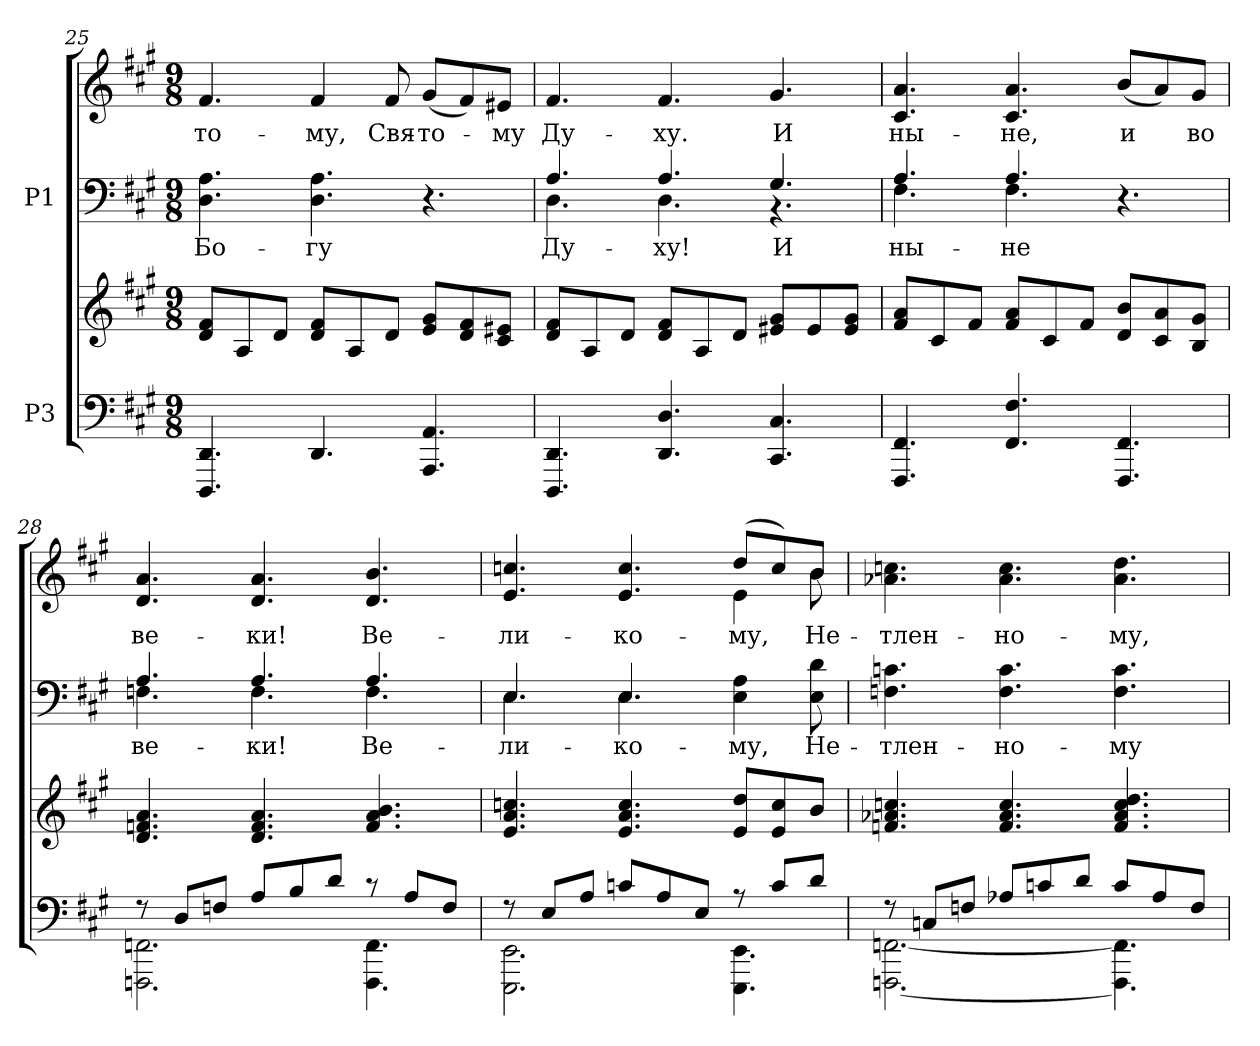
**kern	**kern	**kern	**text	**kern	**text
*part2	*part2	*part1	*part1	*part1	*part1
*staff4	*staff3	*staff2	*staff2	*staff1	*staff1
*I"P3	*	*I"P1	*	*	*
*clefF4	*clefG2	*clefF4	*	*clefG2	*
*k[f#c#g#]	*k[f#c#g#]	*k[f#c#g#]	*	*k[f#c#g#]	*
*A:	*A:	*A:	*	*A:	*
*M9/8	*M9/8	*M9/8	*	*M9/8	*
=25	=25	=25	=25	=25	=25
!	!	!	!LO:LY:a:color=#000000	!	!
!	!	!	!	!	!LO:LY:b:color=#000000
4.DDDi/ 4.DDi	8di/ 8f#iL	4.Di\ 4.Ai	Бо-	4.f#i/	-то-
.	8Ai/	.	.	.	.
.	8di/J	.	.	.	.
!	!	!	!LO:LY:a:color=#000000	!	!
!	!	!	!	!	!LO:LY:b:color=#000000
4.DDi/	8di/ 8f#iL	4.Di\ 4.Ai	-гу	4f#i/	-му,
.	8Ai/	.	.	.	.
!	!	!	!	!	!LO:LY:b:color=#000000
.	8di/J	.	.	8f#i/	Свя-
!	!	!	!	!	!LO:LY:b:color=#000000
4.AAAi/ 4.AAi	8ei/ 8g#iL	4.r	.	(8g#i/L	-то-
.	8di/ 8f#i	.	.	8f#i/)	.
!	!	!	!	!	!LO:LY:b:color=#000000
.	8c#i/ 8e#XiJ	.	.	8e#Xi/J	-му
!!LO:LB:g=z
=26	=26	=26	=26	=26	=26
!	!	!	!LO:LY:a:color=#000000	!	!
*	*	*^	*	*	*
!	!	!	!	!	!	!LO:LY:b:color=#000000
4.DDDi/ 4.DDi	8di/ 8f#iL	4.Ai/	4.Di\	Ду-	4.f#i/	Ду-
.	8Ai/	.	.	.	.	.
.	8di/J	.	.	.	.	.
!	!	!	!	!LO:LY:a:color=#000000	!	!
!	!	!	!	!	!	!LO:LY:b:color=#000000
4.DDi/ 4.Di	8di/ 8f#iL	4.Ai/	4.Di\	-ху!	4.f#i/	-ху.
.	8Ai/	.	.	.	.	.
.	8di/J	.	.	.	.	.
!	!	!	!	!LO:LY:a:color=#000000	!	!
!	!	!	!	!	!	!LO:LY:b:color=#000000
4.CC#i/ 4.C#i	8e#Xi/ 8g#iL	4.G#i/	4.r	И	4.g#i/	И
.	8e#i/	.	.	.	.	.
.	8e#i/ 8g#iJ	.	.	.	.	.
=27	=27	=27	=27	=27	=27	=27
!	!	!	!	!LO:LY:a:color=#000000	!	!
!	!	!	!	!	!	!LO:LY:b:color=#000000
4.FFF#i/ 4.FF#i	8f#i/ 8aiL	4.Ai/	4.F#i\	ны-	4.c#i/ 4.ai	ны-
.	8c#i/	.	.	.	.	.
.	8f#i/J	.	.	.	.	.
!	!	!	!	!LO:LY:a:color=#000000	!	!
!	!	!	!	!	!	!LO:LY:b:color=#000000
4.FF#i/ 4.F#i	8f#i/ 8aiL	4.Ai/	4.F#i\	-не	4.c#i/ 4.ai	-не,
.	8c#i/	.	.	.	.	.
.	8f#i/J	.	.	.	.	.
!	!	!	!	!	!	!LO:LY:b:color=#000000
4.FFF#i/ 4.FF#i	8di/ 8biL	4.r	4.ryy	.	(8bi/L	и
.	8c#i/ 8ai	.	.	.	8ai/)	.
!	!	!	!	!	!	!LO:LY:b:color=#000000
.	8Bi/ 8g#iJ	.	.	.	8g#i/J	во
=28	=28	=28	=28	=28	=28	=28
*^	*	*	*	*	*	*
!	!	!	!	!	!LO:LY:a:color=#000000	!	!
!	!	!	!	!	!	!	!LO:LY:b:color=#000000
8r	2.FFFni\ 2.FFni	4.di/ 4.fni 4.ai	4.Ai/	4.Fni\	ве-	4.di/ 4.ai	ве-
8Di/L	.	.	.	.	.	.	.
8Fni/J	.	.	.	.	.	.	.
!	!	!	!	!	!LO:LY:a:color=#000000	!	!
!	!	!	!	!	!	!	!LO:LY:b:color=#000000
8Ai/L	.	4.di/ 4.fi 4.ai	4.Ai/	4.Fi\	-ки!	4.di/ 4.ai	-ки!
8Bi/	.	.	.	.	.	.	.
8di/J	.	.	.	.	.	.	.
!	!	!	!	!	!LO:LY:a:color=#000000	!	!
!	!	!	!	!	!	!	!LO:LY:b:color=#000000
8r	4.FFFi\ 4.FFi	4.fi/ 4.ai 4.bi	4.Ai/	4.Fi\	Ве-	4.di/ 4.bi	Ве-
8Ai/L	.	.	.	.	.	.	.
8Fi/J	.	.	.	.	.	.	.
=29	=29	=29	=29	=29	=29	=29	=29
!	!	!	!	!	!LO:LY:a:color=#000000	!	!
!	!	!	!	!	!	!	!LO:LY:b:color=#000000
*	*	*	*	*	*	*^	*
8r	2.EEEi\ 2.EEi	4.ei/ 4.ai 4.ccni	4.Ei/	4.Ei\	-ли-	4.ei/ 4.ccni	2.ryy	-ли-
8Ei/L	.	.	.	.	.	.	.	.
8Ai/J	.	.	.	.	.	.	.	.
!	!	!	!	!	!LO:LY:a:color=#000000	!	!	!
!	!	!	!	!	!	!	!	!LO:LY:b:color=#000000
8cni/L	.	4.ei/ 4.ai 4.cci	4.Ei/	4.Ei\	-ко-	4.ei/ 4.cci	.	-ко-
8Ai/	.	.	.	.	.	.	.	.
8Ei/J	.	.	.	.	.	.	.	.
!	!	!	!	!	!LO:LY:a:color=#000000	!	!	!
!	!	!	!	!	!	!	!	!LO:LY:b:color=#000000
8r	4.EEEi\ 4.EEi	8ei/ 8ddiL	4Ei\ 4Ai	4.ryy	-му,	(8ddi/L	4ei\	-му,
8ci/L	.	8ei/ 8cci	.	.	.	8cci/)	.	.
!	!	!	!	!	!LO:LY:a:color=#000000	!	!	!
!	!	!	!	!	!	!	!	!LO:LY:b:color=#000000
8di/J	.	8bi/J	8Ei\ 8di	.	Не-	8bi/J	8bi\	Не-
*	*	*	*v	*v	*	*	*	*
*	*	*	*	*	*v	*v	*
!!LO:LB:g=z
=30	=30	=30	=30	=30	=30	=30
*	*	*	*	*	*^	*
!	!	!	!	!LO:LY:a:color=#000000	!	!	!
*	*	*	*	*	*v	*v	*
*	*	*	*	*	*^	*
!	!	!	!	!	!	!	!LO:LY:b:color=#000000
*	*	*	*	*	*v	*v	*
8r	[<2.FFFni\ [<2.FFni	4.fni/ 4.a-Xi 4.ccni	4.Fni\ 4.cni	-тлен-	4.a-Xi\ 4.ccni	-тлен-
8Cni/L	.	.	.	.	.	.
8Fni/J	.	.	.	.	.	.
!	!	!	!	!LO:LY:a:color=#000000	!	!
!	!	!	!	!	!	!LO:LY:b:color=#000000
8A-Xi/L	.	4.fi/ 4.a-i 4.cci	4.Fi\ 4.ci	-но-	4.a-i\ 4.cci	-но-
8cni/	.	.	.	.	.	.
8di/J	.	.	.	.	.	.
!	!	!	!	!LO:LY:a:color=#000000	!	!
!	!	!	!	!	!	!LO:LY:b:color=#000000
8ci/L	4.FFFi\] 4.FFi]	4.fi/ 4.a-i 4.cci 4.ddi	4.Fi\ 4.ci	-му	4.a-i\ 4.ddi	-му,
8A-i/	.	.	.	.	.	.
8Fi/J	.	.	.	.	.	.
*v	*v	*	*	*	*	*
=	=	=	=	=	=
*-	*-	*-	*-	*-	*-
